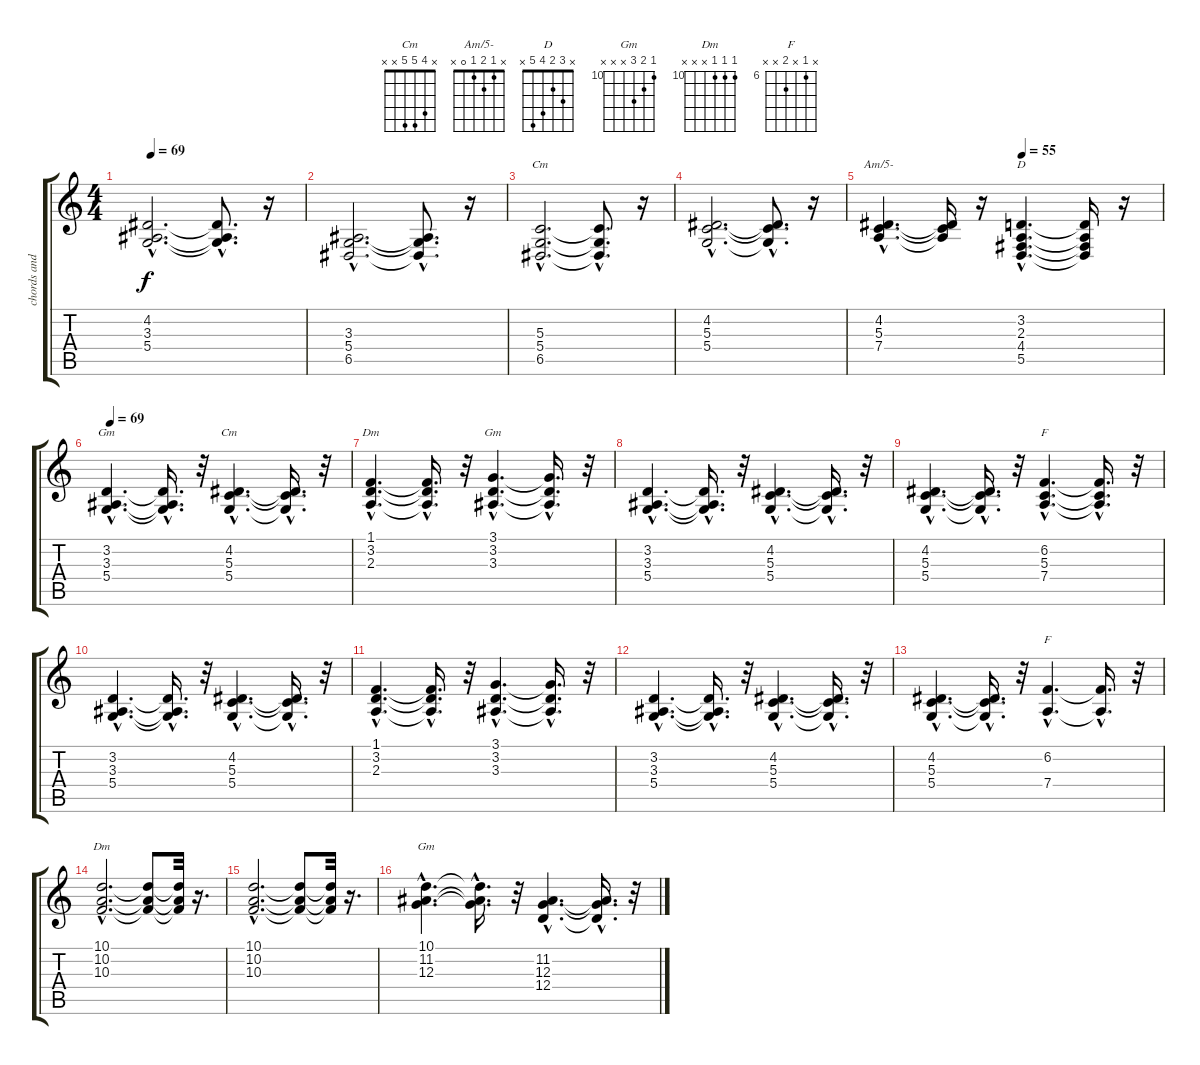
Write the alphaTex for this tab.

\track ("chords and .." "chords and") {instrument electricpiano1}
\staff {score tabs}
\tuning (E4 B3 G3 D3 A2 E2) {hide}
\chord ("Cm" x x 5 5 6 x) {firstfret 5}
\chord ("Am/5-" x 1 2 1 0 x)
\chord ("D" x 3 2 4 5 x)
\chord ("Gm" x 3 3 5 x x)
\chord ("Cm" x 4 5 5 x x)
\chord ("Dm" 1 3 2 x x x)
\chord ("Gm" 3 3 3 x x x)
\chord ("F" x 6 5 7 x x) {firstfret 5}
\chord ("F" x 6 x 7 x x) {firstfret 6}
\chord ("Dm" 10 10 10 x x x) {firstfret 10}
\chord ("Gm" 10 11 12 x x x) {firstfret 10}
\ts (4 4)
\tempo 69
\clef g2
\ks c
(4.2{hac} 3.3{hac} 5.4{hac}).2{d dy f} (4.2{hac t} 3.3{hac t} 5.4{hac t}).8{d} r.16 |
(3.3{hac} 5.4{hac} 6.5{hac}).2{d} (3.3{hac t} 5.4{hac t} 6.5{hac t}).8{d} r.16 |
(5.3{hac} 5.4{hac} 6.5{hac}).2{d ch "Cm"} (5.3{hac t} 5.4{hac t} 6.5{hac t}).8{d} r.16 |
(4.2{hac} 5.3{hac} 5.4{hac}).2{d} (4.2{hac t} 5.3{hac t} 5.4{hac t}).8{d} r.16 |
\tempo (55 0.5)
(4.2{hac} 5.3{hac} 7.4{hac}).4{d ch "Am/5-"} (4.2{t} 5.3{t} 7.4{t}).16 r.16 (3.2{hac} 2.3{hac} 4.4{hac} 5.5{hac}).4{d ch "D"} (3.2{t} 2.3{t} 4.4{t} 5.5{t}).16 r.16 |
\tempo 69
(3.2{hac} 3.3{hac} 5.4{hac}).4{d ch "Gm"} (3.2{hac t} 3.3{hac t} 5.4{hac t}).16{d} r.32 (4.2{hac} 5.3{hac} 5.4{hac}).4{d ch "Cm" instrument acousticgrandpiano} (4.2{hac t} 5.3{hac t} 5.4{hac t}).16{d} r.32 |
(1.1{hac} 3.2{hac} 2.3{hac}).4{d ch "Dm"} (1.1{hac t} 3.2{hac t} 2.3{hac t}).16{d} r.32 (3.1{hac} 3.2{hac} 3.3{hac}).4{d ch "Gm"} (3.1{hac t} 3.2{hac t} 3.3{hac t}).16{d} r.32 |
(3.2{hac} 3.3{hac} 5.4{hac}).4{d} (3.2{hac t} 3.3{hac t} 5.4{hac t}).16{d} r.32 (4.2{hac} 5.3{hac} 5.4{hac}).4{d} (4.2{hac t} 5.3{hac t} 5.4{hac t}).16{d} r.32 |
(4.2{hac} 5.3{hac} 5.4{hac}).4{d} (4.2{hac t} 5.3{hac t} 5.4{hac t}).16{d} r.32 (6.2{hac} 5.3{hac} 7.4{hac}).4{d ch "F"} (6.2{hac t} 5.3{hac t} 7.4{hac t}).16{d} r.32 |
(3.2{hac} 3.3{hac} 5.4{hac}).4{d} (3.2{hac t} 3.3{hac t} 5.4{hac t}).16{d} r.32 (4.2{hac} 5.3{hac} 5.4{hac}).4{d} (4.2{hac t} 5.3{hac t} 5.4{hac t}).16{d} r.32 |
(1.1{hac} 3.2{hac} 2.3{hac}).4{d} (1.1{hac t} 3.2{hac t} 2.3{hac t}).16{d} r.32 (3.1{hac} 3.2{hac} 3.3{hac}).4{d} (3.1{hac t} 3.2{hac t} 3.3{hac t}).16{d} r.32 |
(3.2{hac} 3.3{hac} 5.4{hac}).4{d} (3.2{hac t} 3.3{hac t} 5.4{hac t}).16{d} r.32 (4.2{hac} 5.3{hac} 5.4{hac}).4{d} (4.2{hac t} 5.3{hac t} 5.4{hac t}).16{d} r.32 |
(4.2{hac} 5.3{hac} 5.4{hac}).4{d} (4.2{hac t} 5.3{hac t} 5.4{hac t}).16{d} r.32 (6.2{hac} 7.4{hac}).4{d ch "F"} (6.2{hac t} 7.4{hac t}).16{d} r.32 |
(10.1{hac} 10.2{hac} 10.3{hac}).2{d ch "Dm" instrument electricpiano1} (10.1{t} 10.2{t} 10.3{t}).8 (10.1{t} 10.2{t} 10.3{t}).32 r.16{d} |
(10.1{hac} 10.2{hac} 10.3{hac}).2{d} (10.1{t} 10.2{t} 10.3{t}).8 (10.1{t} 10.2{t} 10.3{t}).32 r.16{d} |
(10.1{hac} 11.2{hac} 12.3{hac}).4{d ch "Gm"} (10.1{hac t} 11.2{hac t} 12.3{hac t}).16{d} r.32 (11.2{hac} 12.3{hac} 12.4{hac}).4{d} (11.2{hac t} 12.3{hac t} 12.4{hac t}).16{d} r.32
